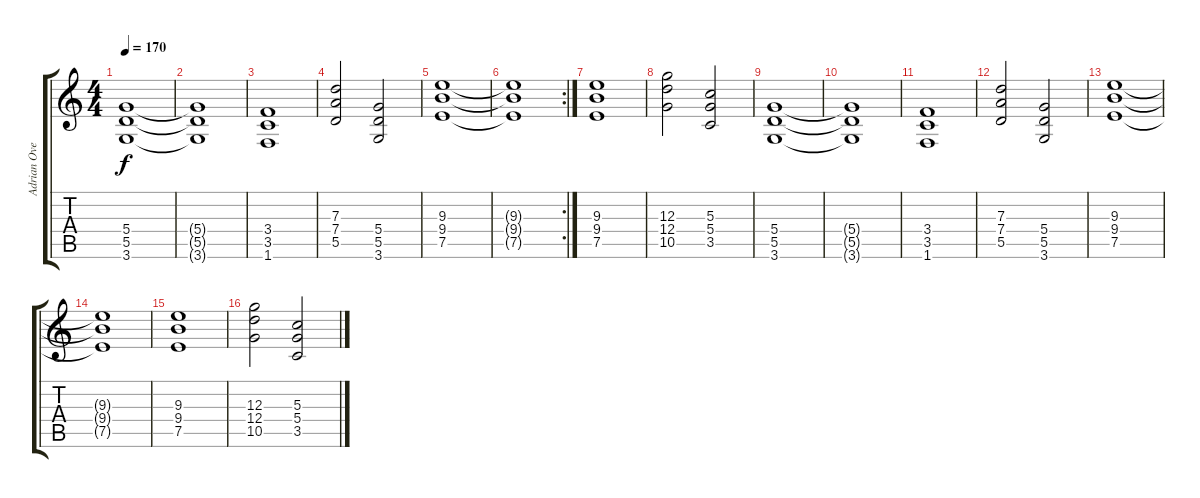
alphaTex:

\track ("Adrian Overdrive (Guitar Distortion)" "Adrian Ove") {instrument overdrivenguitar}
\staff {score tabs}
\tuning (E4 B3 G3 D3 A2 E2) {hide}
\ts (4 4)
\tempo 170
\clef g2
\ks c
(5.4 5.5 3.6).1{dy f} |
(5.4{t} 5.5{t} 3.6{t}).1 |
(3.4 3.5 1.6).1 |
(7.3 7.4 5.5).2 (5.4 5.5 3.6).2 |
(9.3 9.4 7.5).1 |
\rc 2
(9.3{t} 9.4{t} 7.5{t}).1 |
(9.3 9.4 7.5).1 |
(12.3 12.4 10.5).2 (5.3 5.4 3.5).2 |
(5.4 5.5 3.6).1 |
(5.4{t} 5.5{t} 3.6{t}).1 |
(3.4 3.5 1.6).1 |
(7.3 7.4 5.5).2 (5.4 5.5 3.6).2 |
(9.3 9.4 7.5).1 |
(9.3{t} 9.4{t} 7.5{t}).1 |
(9.3 9.4 7.5).1 |
(12.3 12.4 10.5).2 (5.3 5.4 3.5).2
